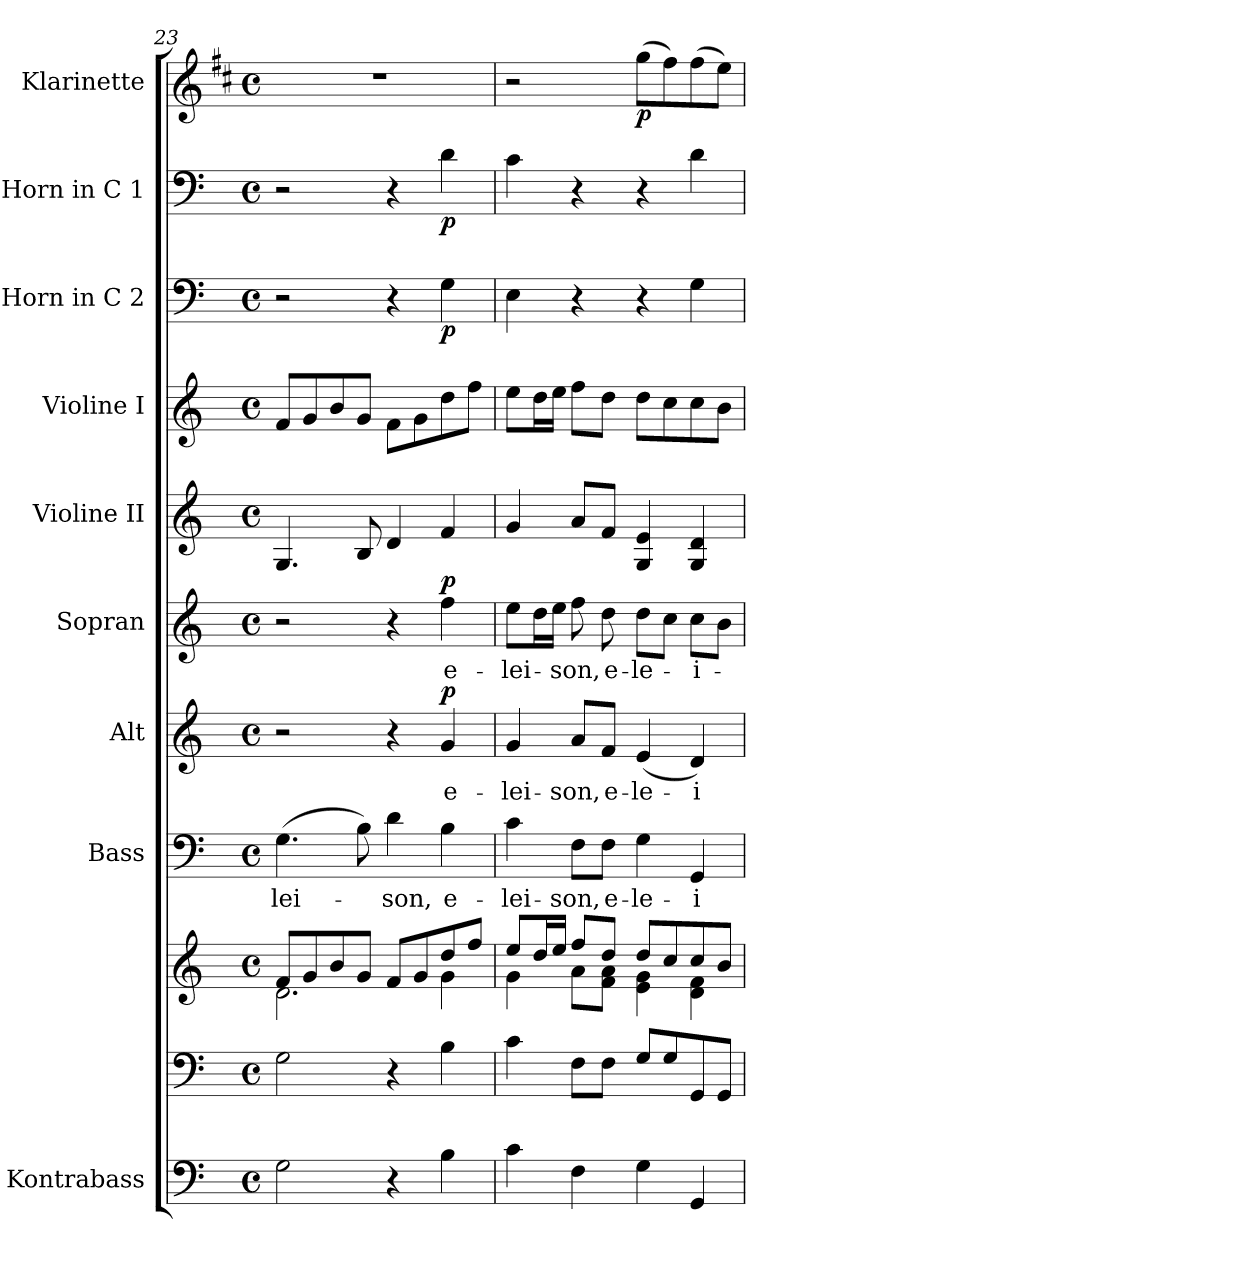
**kern	**kern	**kern	**kern	**text	**kern	**text	**dynam	**kern	**text	**dynam	**kern	**kern	**kern	**dynam	**kern	**dynam	**kern	**dynam
*part10	*part9	*part9	*part8	*part8	*part7	*part7	*part7	*part6	*part6	*part6	*part5	*part4	*part3	*part3	*part2	*part2	*part1	*part1
*staff11	*staff10	*staff9	*staff8	*staff8	*staff7	*staff7	*staff7	*staff6	*staff6	*staff6	*staff5	*staff4	*staff3	*staff3	*staff2	*staff2	*staff1	*staff1
*I"Kontrabass	*	*	*I"Bass	*	*I"Alt	*	*	*I"Sopran	*	*	*I"Violine II	*I"Violine I	*I"Horn in C 2	*	*I"Horn in C 1	*	*I"Klarinette	*
*I'Kb.	*	*	*I'B.	*	*I'A.	*	*	*I'S.	*	*	*I'Vl. II	*I'Vl. I	*I'Horn 2	*	*I'Horn 1	*	*I'Kl.	*
*clefF4	*clefF4	*clefG2	*clefF4	*	*clefG2	*	*	*clefG2	*	*	*clefG2	*clefG2	*clefF4	*	*clefF4	*	*clefG2	*
*ITrd7c12	*	*	*	*	*	*	*	*	*	*	*	*	*	*	*	*	*ITrd1c2	*
*k[]	*k[]	*k[]	*k[]	*	*k[]	*	*	*k[]	*	*	*k[]	*k[]	*k[]	*	*k[]	*	*k[]	*
*C:	*C:	*C:	*C:	*	*C:	*	*	*C:	*	*	*C:	*C:	*C:	*	*C:	*	*C:	*
*M4/4	*M4/4	*M4/4	*M4/4	*	*M4/4	*	*	*M4/4	*	*	*M4/4	*M4/4	*M4/4	*	*M4/4	*	*M4/4	*
*met(c)	*met(c)	*met(c)	*met(c)	*	*met(c)	*	*	*met(c)	*	*	*met(c)	*met(c)	*met(c)	*	*met(c)	*	*met(c)	*
=23	=23	=23	=23	=23	=23	=23	=23	=23	=23	=23	=23	=23	=23	=23	=23	=23	=23	=23
*	*	*^	*	*	*	*	*	*	*	*	*	*	*	*	*	*	*	*
!	!	!	!	!	!LO:LY:b	!	!	!	!	!	!	!	!	!	!	!	!	!	!
2GG\	2G\	8f/L	2.d\	(>4.G\	-lei-	2r	.	.	2r	.	.	4.G/	8f/L	2r	.	2r	.	1r	.
.	.	8g/	.	.	.	.	.	.	.	.	.	.	8g/	.	.	.	.	.	.
.	.	8b/	.	.	.	.	.	.	.	.	.	.	8b/	.	.	.	.	.	.
.	.	8g/J	.	8B\)	.	.	.	.	.	.	.	8B/	8g/J	.	.	.	.	.	.
!	!	!	!	!	!LO:LY:b	!	!	!	!	!	!	!	!	!	!	!	!	!	!
4r	4r	8f/L	.	4d\	-son,	4r	.	.	4r	.	.	4d/	8f\L	4r	.	4r	.	.	.
.	.	8g/	.	.	.	.	.	.	.	.	.	.	8g\	.	.	.	.	.	.
!	!	!	!	!	!LO:LY:b	!	!LO:LY:b	!LO:DY:a	!	!LO:LY:b	!LO:DY:a	!	!	!	!LO:DY:b	!	!LO:DY:b	!	!
4BB\	4B\	8dd/	4g\	4B\	e-	4g/	e-	p	4ff\	e-	p	4f/	8dd\	4G\	p	4d\	p	.	.
.	.	8ff/J	.	.	.	.	.	.	.	.	.	.	8ff\J	.	.	.	.	.	.
=24	=24	=24	=24	=24	=24	=24	=24	=24	=24	=24	=24	=24	=24	=24	=24	=24	=24	=24	=24
!	!	!	!	!	!LO:LY:b	!	!LO:LY:b	!	!	!LO:LY:b	!	!	!	!	!	!	!	!	!
4C\	4c\	8ee/L	4g\	4c\	-lei-	4g/	-lei-	.	8ee\L	-lei-	.	4g/	8ee\L	4E\	.	4c\	.	2r	.
.	.	16dd/L	.	.	.	.	.	.	16dd\L	.	.	.	16dd\L	.	.	.	.	.	.
.	.	16ee/JJ	.	.	.	.	.	.	16ee\JJ	.	.	.	16ee\JJ	.	.	.	.	.	.
!	!	!	!	!	!LO:LY:b	!	!LO:LY:b	!	!	!LO:LY:b	!	!	!	!	!	!	!	!	!
4FF\	8F\L	8ff/L	8a\L	8F\L	-son,	8a/L	-son,	.	8ff\	-son,	.	8a/L	8ff\L	4r	.	4r	.	.	.
!	!	!	!	!	!LO:LY:b	!	!LO:LY:b	!	!	!LO:LY:b	!	!	!	!	!	!	!	!	!
.	8F\J	8dd/J	8f\ 8a\J	8F\J	e-	8f/J	e-	.	8dd\	e-	.	8f/J	8dd\J	.	.	.	.	.	.
!	!	!	!	!	!LO:LY:b	!	!LO:LY:b	!	!	!LO:LY:b	!	!	!	!	!	!	!	!	!LO:DY:b
4GG\	8G/L	8dd/L	4e\ 4g\	4G\	-le-	(<4e/	-le-	.	8dd\L	-le-	.	4G/ 4e/	8dd\L	4r	.	4r	.	(>8ff\L	p
.	8G/	8cc/	.	.	.	.	.	.	8cc\J	.	.	.	8cc\	.	.	.	.	8ee\)	.
!	!	!	!	!	!LO:LY:b	!	!LO:LY:b	!	!	!LO:LY:b	!	!	!	!	!	!	!	!	!
4GGG/	8GG/	8cc/	4d\ 4f\	4GG/	-i-	4d/)	-i-	.	8cc\L	-i-	.	4G/ 4d/	8cc\	4G\	.	4d\	.	(>8ee\	.
.	8GG/J	8b/J	.	.	.	.	.	.	8b\J	.	.	.	8b\J	.	.	.	.	8dd\J)	.
*	*	*v	*v	*	*	*	*	*	*	*	*	*	*	*	*	*	*	*	*
=	=	=	=	=	=	=	=	=	=	=	=	=	=	=	=	=	=	=
*-	*-	*-	*-	*-	*-	*-	*-	*-	*-	*-	*-	*-	*-	*-	*-	*-	*-	*-
